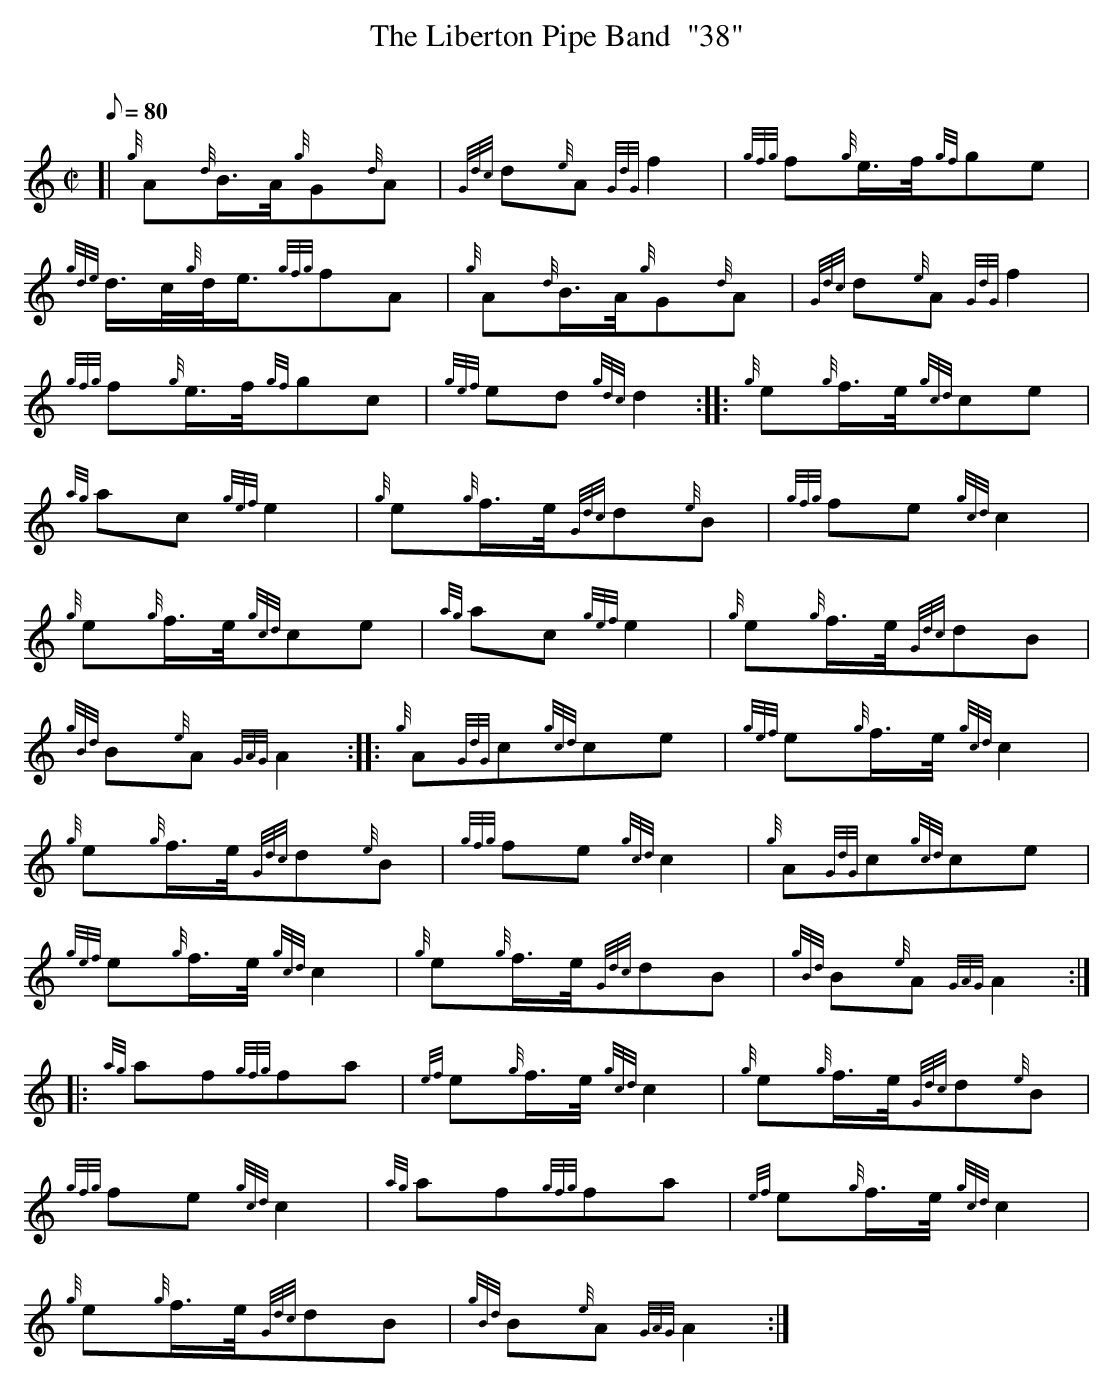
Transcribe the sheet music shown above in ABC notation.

X:1
T:The Liberton Pipe Band  "38"
M:C|
L:1/8
Q:80
C:
K:HP
[| {g}A{d}B3/4A/4{g}G{d}A|
{Gdc}d{e}A{GdG}f2|
{gfg}f{g}e3/4f/4{gf}ge|  !
{gde}d3/4c/4{g}d/4e3/4{gfg}fA|
{g}A{d}B3/4A/4{g}G{d}A|
{Gdc}d{e}A{GdG}f2|  !
{gfg}f{g}e3/4f/4{gf}gc|
{gef}ed{gdc}d2:| |:
{g}e{g}f3/4e/4{gcd}ce|  !
{ag}ac{gef}e2|
{g}e{g}f3/4e/4{Gdc}d{e}B|
{gfg}fe{gcd}c2|  !
{g}e{g}f3/4e/4{gcd}ce|
{ag}ac{gef}e2|
{g}e{g}f3/4e/4{Gdc}dB|  !
{gBd}B{e}A{GAG}A2:| |:
{g}A{GdG}c{gcd}ce|
{gef}e{g}f3/4e/4{gcd}c2|  !
{g}e{g}f3/4e/4{Gdc}d{e}B|
{gfg}fe{gcd}c2|
{g}A{GdG}c{gcd}ce|  !
{gef}e{g}f3/4e/4{gcd}c2|
{g}e{g}f3/4e/4{Gdc}dB|
{gBd}B{e}A{GAG}A2:| |:  !
{ag}af{gfg}fa|
{ef}e{g}f3/4e/4{gcd}c2|
{g}e{g}f3/4e/4{Gdc}d{e}B|  !
{gfg}fe{gcd}c2|
{ag}af{gfg}fa|
{ef}e{g}f3/4e/4{gcd}c2|  !
{g}e{g}f3/4e/4{Gdc}dB|
{gBd}B{e}A{GAG}A2:|

